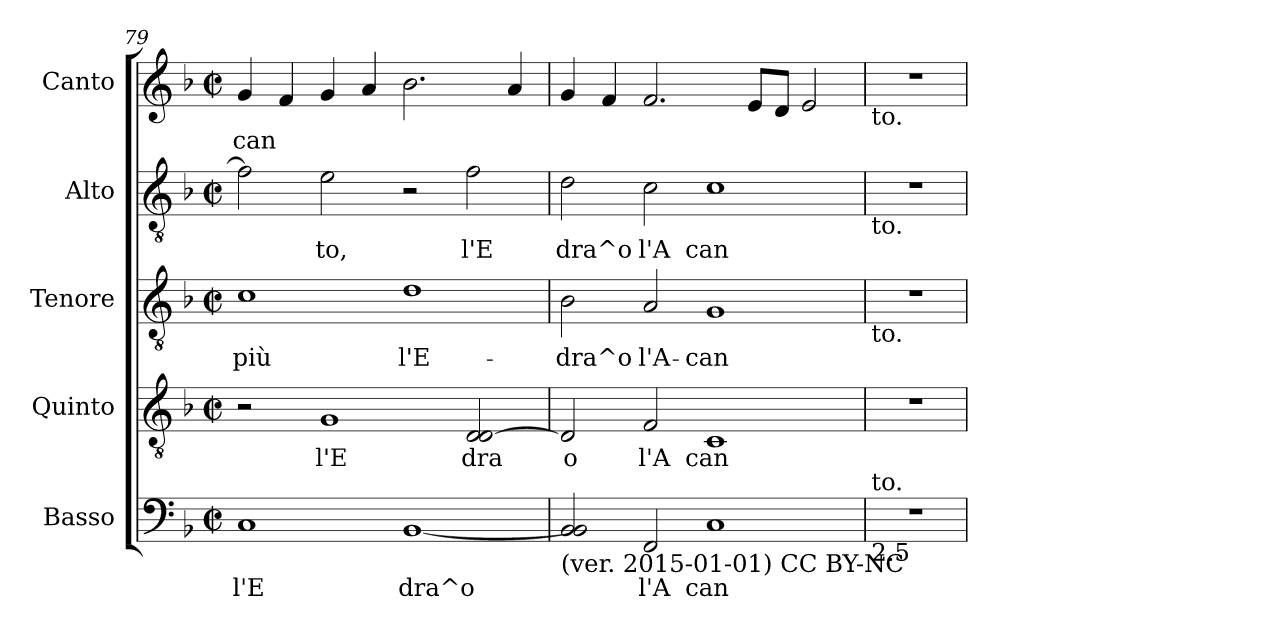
**kern	**text	**kern	**text	**kern	**text	**kern	**text	**kern	**text
*part5	*part5	*part4	*part4	*part3	*part3	*part2	*part2	*part1	*part1
*staff5	*staff5	*staff4	*staff4	*staff3	*staff3	*staff2	*staff2	*staff1	*staff1
*I"Basso	*	*I"Quinto	*	*I"Tenore	*	*I"Alto	*	*I"Canto	*
*clefF4	*	*clefGv2	*	*clefGv2	*	*clefGv2	*	*clefG2	*
*k[b-]	*	*k[b-]	*	*k[b-]	*	*k[b-]	*	*k[b-]	*
*F:	*	*F:	*	*F:	*	*F:	*	*F:	*
*M2/2	*	*M2/2	*	*M2/2	*	*M2/2	*	*M2/2	*
*met(c|)	*	*met(c|)	*	*met(c|)	*	*met(c|)	*	*met(c|)	*
=79	=79	=79	=79	=79	=79	=79	=79	=79	=79
!	!LO:LY:b:cj	!	!	!	!LO:LY:b:cj	!	!LO:LY:b:cj	!	!LO:LY:b:cj
1C	l'E	2r	.	1c	più	2f\]	.	4g/	can
!	!	!	!	!	!	!	!	!	!LO:LY:b:cj
.	.	.	.	.	.	.	.	4f/	.
!	!	!	!LO:LY:b:cj	!	!	!	!LO:LY:b:cj	!	!LO:LY:b:cj
.	.	1G	l'E	.	.	2e\	to,	4g/	.
!	!	!	!	!	!	!	!	!	!LO:LY:b:cj
.	.	.	.	.	.	.	.	4a/	.
!	!LO:LY:b:cj	!	!	!	!LO:LY:b:cj	!	!	!	!LO:LY:b:cj
[<1BB-	dra^o	.	.	1d	l'E-	2r	.	2.b-\	.
!	!	!	!LO:LY:b:cj	!	!	!	!LO:LY:b:cj	!	!
.	.	2D/ [<2D/	dra	.	.	2f\	l'E	.	.
!	!	!	!	!	!	!	!	!	!LO:LY:b:cj
.	.	.	.	.	.	.	.	4a/	.
=80	=80	=80	=80	=80	=80	=80	=80	=80	=80
!LO:TX:b:t=(ver. 2015-01-01) CC BY-NC	!	!	!	!	!	!	!	!	!
!	!LO:LY:b:cj	!	!LO:LY:b:cj	!	!LO:LY:b:cj	!	!LO:LY:b:cj	!	!LO:LY:b:cj
2BB-/ 2BB-/]	.	2D/]	o	2B-\	-dra^o	2d\	dra^o	4g/	.
!	!	!	!	!	!	!	!	!	!LO:LY:b:cj
.	.	.	.	.	.	.	.	4f/	.
!	!LO:LY:b:cj	!	!LO:LY:b:cj	!	!LO:LY:b:cj	!	!LO:LY:b:cj	!	!LO:LY:b:cj
2FF/	l'A	2F/	l'A	2A/	l'A-	2c\	l'A	2.f/	.
!	!LO:LY:b:cj	!	!LO:LY:b:cj	!	!LO:LY:b:cj	!	!LO:LY:b:cj	!	!
1C	can	1C	can	1G	-can-	1c	can	.	.
!	!	!	!	!	!	!	!	!	!LO:LY:b:cj
.	.	.	.	.	.	.	.	8e/L	.
!	!	!	!	!	!	!	!	!	!LO:LY:b:cj
.	.	.	.	.	.	.	.	8d/J	.
!	!	!	!	!	!	!	!	!	!LO:LY:b:cj
.	.	.	.	.	.	.	.	2e/	.
=81	=81	=81	=81	=81	=81	=81	=81	=81	=81
!	!	!	!	!	!	!	!	!LO:TX:b:t=to.	!
!	!	!	!	!	!	!LO:TX:b:t=to.	!	!	!
!	!	!	!	!LO:TX:b:t=to.	!	!	!	!	!
!LO:TX:b:t=2.5	!	!	!	!	!	!	!	!	!
!LO:TX:a:t=to.	!	!	!	!	!	!	!	!	!
1r	.	1r	.	1r	.	1r	.	1r	.
=	=	=	=	=	=	=	=	=	=
*-	*-	*-	*-	*-	*-	*-	*-	*-	*-
